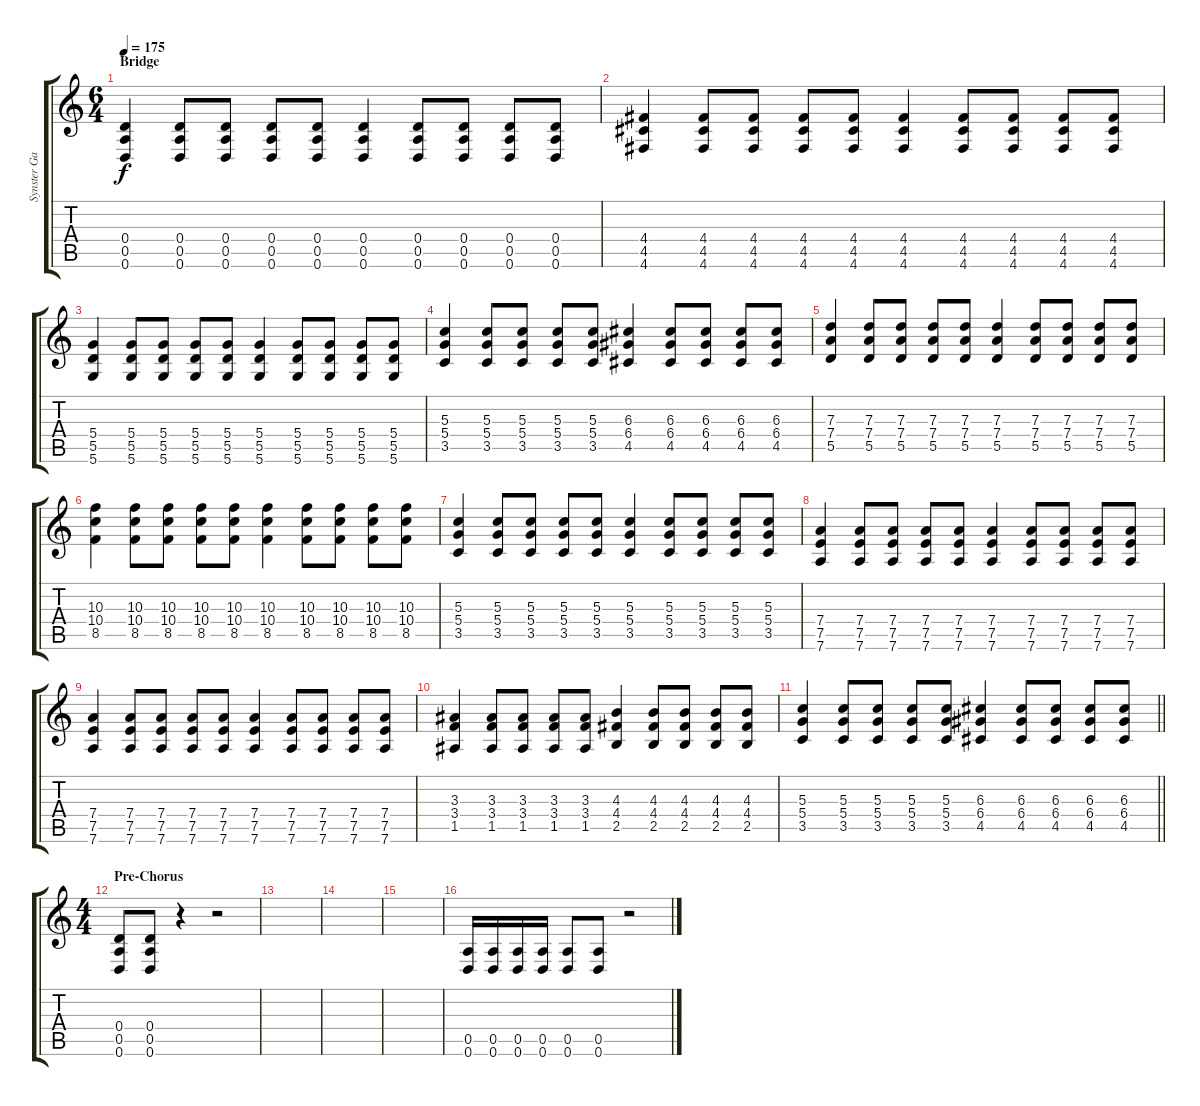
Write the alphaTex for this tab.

\track ("Synster Gates" "Synster Ga") {instrument distortionguitar}
\staff {score tabs}
\tuning (E4 B3 G3 D3 A2 D2) {hide}
\ts (6 4)
\section ("" "Bridge")
\tempo 175
\clef g2
\ks c
(0.4 0.5 0.6).4{dy f} (0.4 0.5 0.6).8 (0.4 0.5 0.6).8 (0.4 0.5 0.6).8 (0.4 0.5 0.6).8 (0.4 0.5 0.6).4 (0.4 0.5 0.6).8 (0.4 0.5 0.6).8 (0.4 0.5 0.6).8 (0.4 0.5 0.6).8 |
(4.4 4.5 4.6).4 (4.4 4.5 4.6).8 (4.4 4.5 4.6).8 (4.4 4.5 4.6).8 (4.4 4.5 4.6).8 (4.4 4.5 4.6).4 (4.4 4.5 4.6).8 (4.4 4.5 4.6).8 (4.4 4.5 4.6).8 (4.4 4.5 4.6).8 |
(5.4 5.5 5.6).4 (5.4 5.5 5.6).8 (5.4 5.5 5.6).8 (5.4 5.5 5.6).8 (5.4 5.5 5.6).8 (5.4 5.5 5.6).4 (5.4 5.5 5.6).8 (5.4 5.5 5.6).8 (5.4 5.5 5.6).8 (5.4 5.5 5.6).8 |
(5.3 5.4 3.5).4 (5.3 5.4 3.5).8 (5.3 5.4 3.5).8 (5.3 5.4 3.5).8 (5.3 5.4 3.5).8 (6.3 6.4 4.5).4 (6.3 6.4 4.5).8 (6.3 6.4 4.5).8 (6.3 6.4 4.5).8 (6.3 6.4 4.5).8 |
(7.3 7.4 5.5).4 (7.3 7.4 5.5).8 (7.3 7.4 5.5).8 (7.3 7.4 5.5).8 (7.3 7.4 5.5).8 (7.3 7.4 5.5).4 (7.3 7.4 5.5).8 (7.3 7.4 5.5).8 (7.3 7.4 5.5).8 (7.3 7.4 5.5).8 |
(10.3 10.4 8.5).4 (10.3 10.4 8.5).8 (10.3 10.4 8.5).8 (10.3 10.4 8.5).8 (10.3 10.4 8.5).8 (10.3 10.4 8.5).4 (10.3 10.4 8.5).8 (10.3 10.4 8.5).8 (10.3 10.4 8.5).8 (10.3 10.4 8.5).8 |
(5.3 5.4 3.5).4 (5.3 5.4 3.5).8 (5.3 5.4 3.5).8 (5.3 5.4 3.5).8 (5.3 5.4 3.5).8 (5.3 5.4 3.5).4 (5.3 5.4 3.5).8 (5.3 5.4 3.5).8 (5.3 5.4 3.5).8 (5.3 5.4 3.5).8 |
(7.4 7.5 7.6).4 (7.4 7.5 7.6).8 (7.4 7.5 7.6).8 (7.4 7.5 7.6).8 (7.4 7.5 7.6).8 (7.4 7.5 7.6).4 (7.4 7.5 7.6).8 (7.4 7.5 7.6).8 (7.4 7.5 7.6).8 (7.4 7.5 7.6).8 |
(7.4 7.5 7.6).4 (7.4 7.5 7.6).8 (7.4 7.5 7.6).8 (7.4 7.5 7.6).8 (7.4 7.5 7.6).8 (7.4 7.5 7.6).4 (7.4 7.5 7.6).8 (7.4 7.5 7.6).8 (7.4 7.5 7.6).8 (7.4 7.5 7.6).8 |
(3.3 3.4 1.5).4 (3.3 3.4 1.5).8 (3.3 3.4 1.5).8 (3.3 3.4 1.5).8 (3.3 3.4 1.5).8 (4.3 4.4 2.5).4 (4.3 4.4 2.5).8 (4.3 4.4 2.5).8 (4.3 4.4 2.5).8 (4.3 4.4 2.5).8 |
\barLineRight lightlight
(5.3 5.4 3.5).4 (5.3 5.4 3.5).8 (5.3 5.4 3.5).8 (5.3 5.4 3.5).8 (5.3 5.4 3.5).8 (6.3 6.4 4.5).4 (6.3 6.4 4.5).8 (6.3 6.4 4.5).8 (6.3 6.4 4.5).8 (6.3 6.4 4.5).8 |
\ts (4 4)
\section ("" "Pre-Chorus")
(0.4 0.5 0.6).8 (0.4 0.5 0.6).8 r.4 r.2 |
|
|
|
(0.5 0.6).16 (0.5 0.6).16 (0.5 0.6).16 (0.5 0.6).16 (0.5 0.6).8 (0.5 0.6).8 r.2
